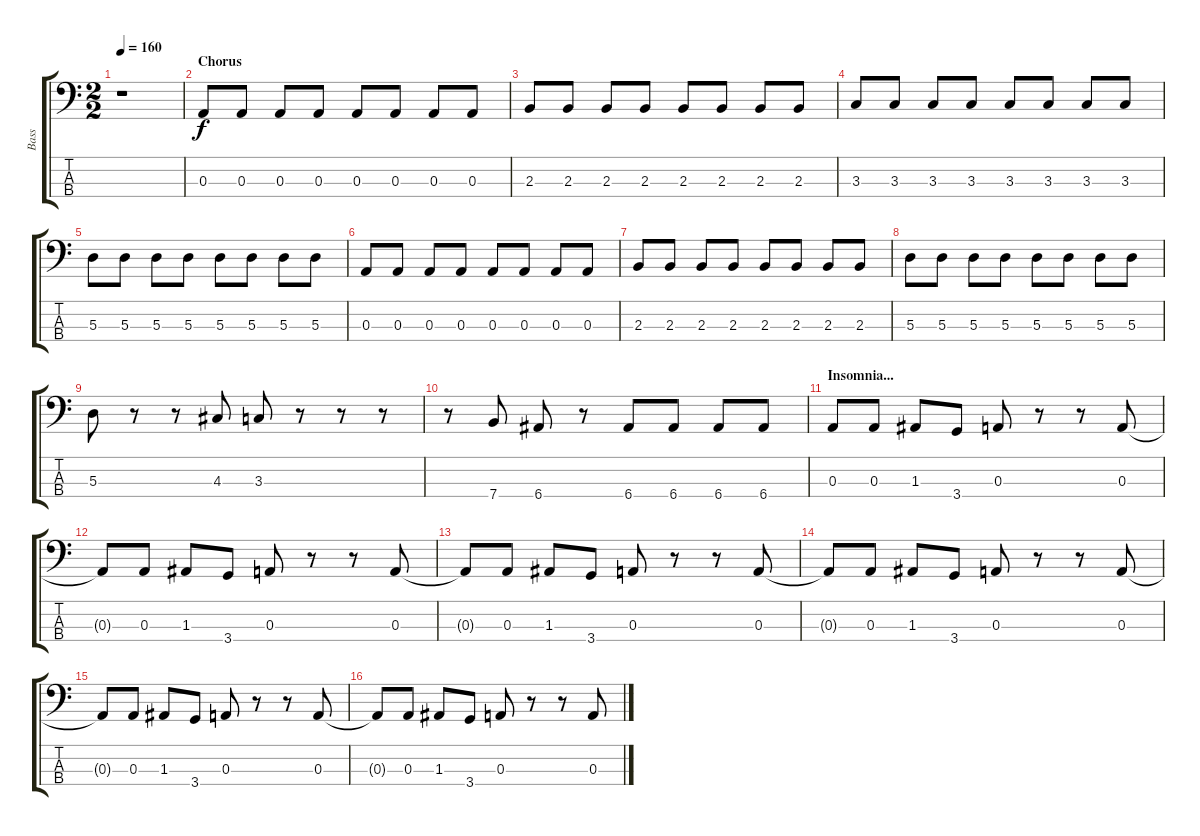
\track ("Bass" "Bass") {instrument electricbasspick}
\staff {score tabs}
\tuning (G2 D2 A1 E1) {hide}
\ts (2 2)
\tempo 160
\clef f4
\ks c
r.1{dy f} |
\section ("" "Chorus")
0.3.8 0.3.8 0.3.8 0.3.8 0.3.8 0.3.8 0.3.8 0.3.8 |
2.3.8 2.3.8 2.3.8 2.3.8 2.3.8 2.3.8 2.3.8 2.3.8 |
3.3.8 3.3.8 3.3.8 3.3.8 3.3.8 3.3.8 3.3.8 3.3.8 |
5.3.8 5.3.8 5.3.8 5.3.8 5.3.8 5.3.8 5.3.8 5.3.8 |
0.3.8 0.3.8 0.3.8 0.3.8 0.3.8 0.3.8 0.3.8 0.3.8 |
2.3.8 2.3.8 2.3.8 2.3.8 2.3.8 2.3.8 2.3.8 2.3.8 |
5.3.8 5.3.8 5.3.8 5.3.8 5.3.8 5.3.8 5.3.8 5.3.8 |
5.3.8 r.8 r.8 4.3.8 3.3.8 r.8 r.8 r.8 |
r.8 7.4.8 6.4.8 r.8 6.4.8 6.4.8 6.4.8 6.4.8 |
\section ("" "Insomnia...")
0.3.8 0.3.8 1.3.8 3.4.8 0.3.8 r.8 r.8 0.3.8 |
0.3{t}.8 0.3.8 1.3.8 3.4.8 0.3.8 r.8 r.8 0.3.8 |
0.3{t}.8 0.3.8 1.3.8 3.4.8 0.3.8 r.8 r.8 0.3.8 |
0.3{t}.8 0.3.8 1.3.8 3.4.8 0.3.8 r.8 r.8 0.3.8 |
0.3{t}.8 0.3.8 1.3.8 3.4.8 0.3.8 r.8 r.8 0.3.8 |
0.3{t}.8 0.3.8 1.3.8 3.4.8 0.3.8 r.8 r.8 0.3.8
